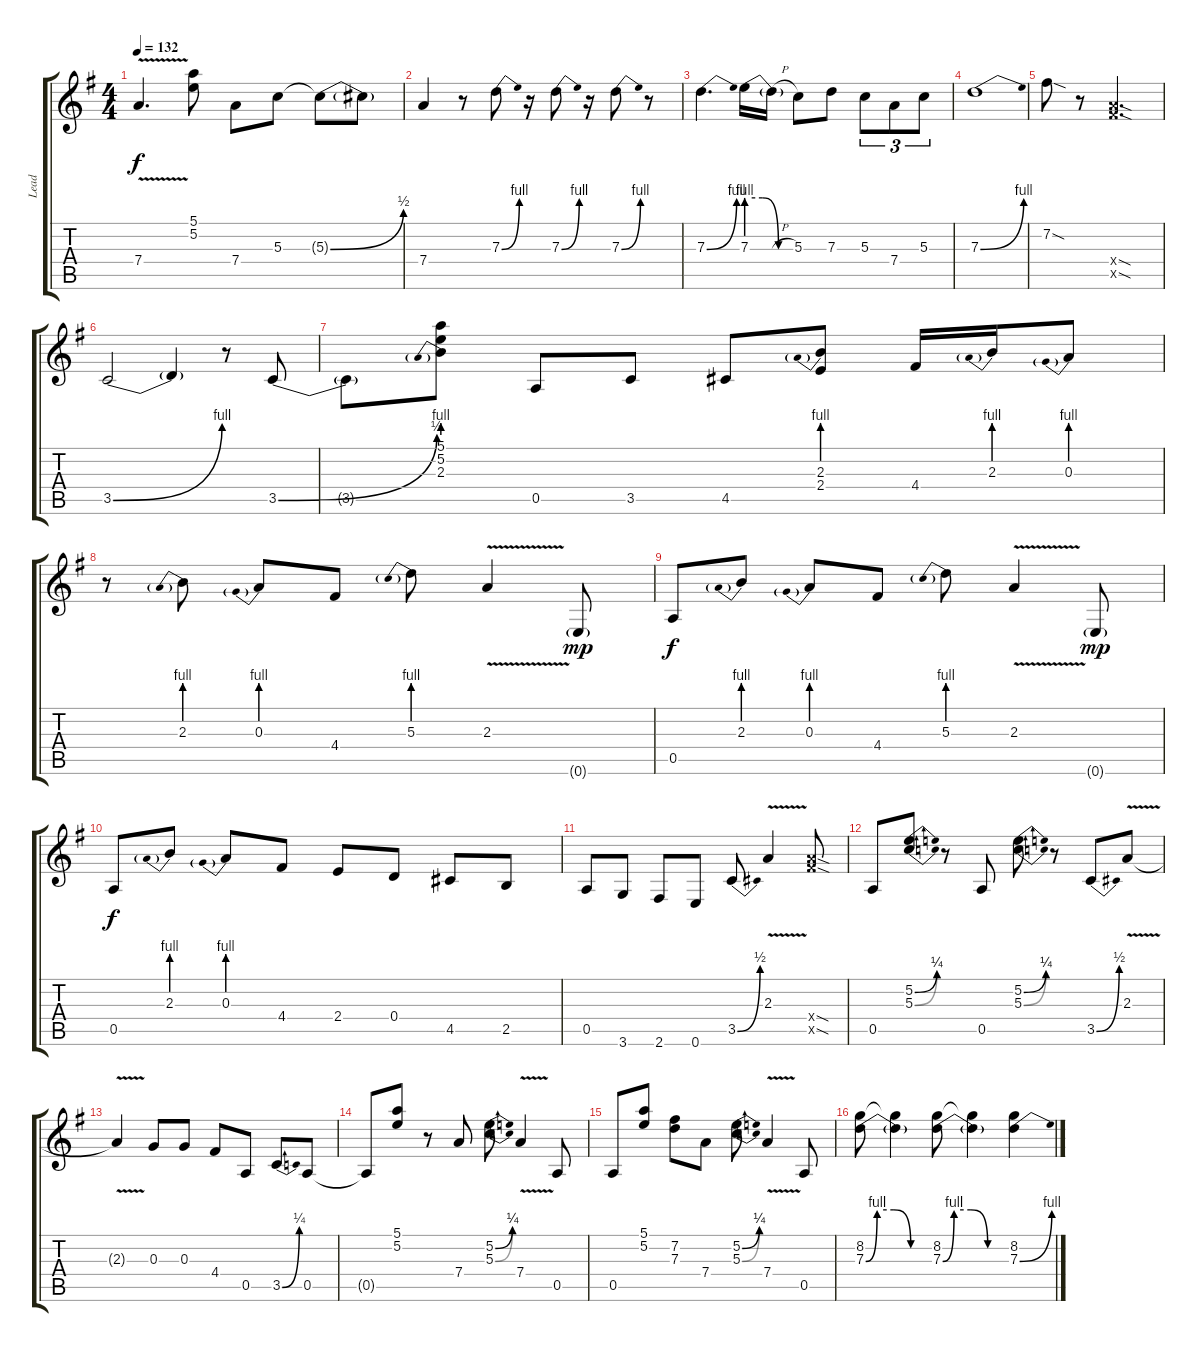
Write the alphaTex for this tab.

\track ("Lead" "Lead") {instrument overdrivenguitar}
\staff {score tabs}
\tuning (E4 B3 G3 D3 A2 E2) {hide}
\ts (4 4)
\tempo 132
\clef g2
\ks g
7.4{v}.4{d dy f} (5.1 5.2).8 7.4.8 5.3.8 5.3{be (bend 0 0 60 2) t}.8 5.3{t}.8 |
7.4.4 r.8 7.3{be (bend 0 0 60 4)}.8 r.16 7.3{be (bend 0 0 60 4)}.8 r.16 7.3{be (bend 0 0 60 4)}.8 r.8 |
7.3{be (bend 0 0 60 4)}.4{d} 7.3{be (custom 0 4 20 4 40 0 60 0)}.16 7.3{h t}.16 5.3.8 7.3.8 5.3.8{tu (3 2)} 7.4.8{tu (3 2)} 5.3.8{tu (3 2)} |
7.3{be (bend 0 0 60 4)}.1 |
7.2{sod}.8 r.8 (7.4{sod x} 9.5{sod x}).2{d} |
3.5{be (bend 0 0 60 4)}.2 3.5{t}.4 r.8 3.5{be (bend 0 0 60 2)}.8 |
3.5{t}.8 (5.1 5.2 2.3{be (prebend 0 4 60 4)}).8 0.5.8 3.5.8 4.5.8 (2.3{be (prebend 0 4 60 4)} 2.4).8 4.4.16 2.3{be (prebend 0 4 60 4)}.16 0.3{be (prebend 0 4 60 4)}.8 |
r.8 2.3{be (prebend 0 4 60 4)}.8 0.3{be (prebend 0 4 60 4)}.8 4.4.8 5.3{be (prebend 0 4 60 4)}.8 2.3{v}.4 0.6{g}.8{dy mp} |
0.5.8{dy f} 2.3{be (prebend 0 4 60 4)}.8 0.3{be (prebend 0 4 60 4)}.8 4.4.8 5.3{be (prebend 0 4 60 4)}.8 2.3{v}.4 0.6{g}.8{dy mp} |
0.5.8{dy f} 2.3{be (prebend 0 4 60 4)}.8 0.3{be (prebend 0 4 60 4)}.8 4.4.8 2.4.8 0.4.8 4.5.8 2.5.8 |
0.5.8 3.6.8 2.6.8 0.6.8 3.5{be (bend 0 0 60 2)}.8 2.3{v}.4 (7.4{sod x} 9.5{sod x}).8 |
0.5.8 (5.2{be (bend 0 0 60 1)} 5.3{be (bend 0 0 60 1)}).8 r.8 0.5.8 (5.2{be (bend 0 0 60 1)} 5.3{be (bend 0 0 60 1)}).8 r.8 3.5{be (bend 0 0 60 2)}.8 2.3{v}.8 |
2.3{v t}.4 0.3.8 0.3.8 4.4.8 0.5.8 3.5{be (bend 0 0 60 1)}.8 0.5.8 |
0.5{t}.8 (5.1 5.2).8 r.8 7.4.8 (5.2{be (bend 0 0 60 1)} 5.3{be (bend 0 0 60 1)}).8 7.4{v}.4 0.5.8 |
0.5.8 (5.1 5.2).8 (7.2 7.3).8 7.4.8 (5.2{be (bend 0 0 60 1)} 5.3{be (bend 0 0 60 1)}).8 7.4{v}.4 0.5.8 |
(8.2 7.3{be (custom 0 0 10 4 25 4 40 0 60 0)}).8 (8.2{t} 7.3{t}).4 (8.2 7.3{be (custom 0 0 10 4 25 4 40 0 60 0)}).8 (8.2{t} 7.3{t}).4 (8.2 7.3{be (bend 0 0 60 4)}).4
